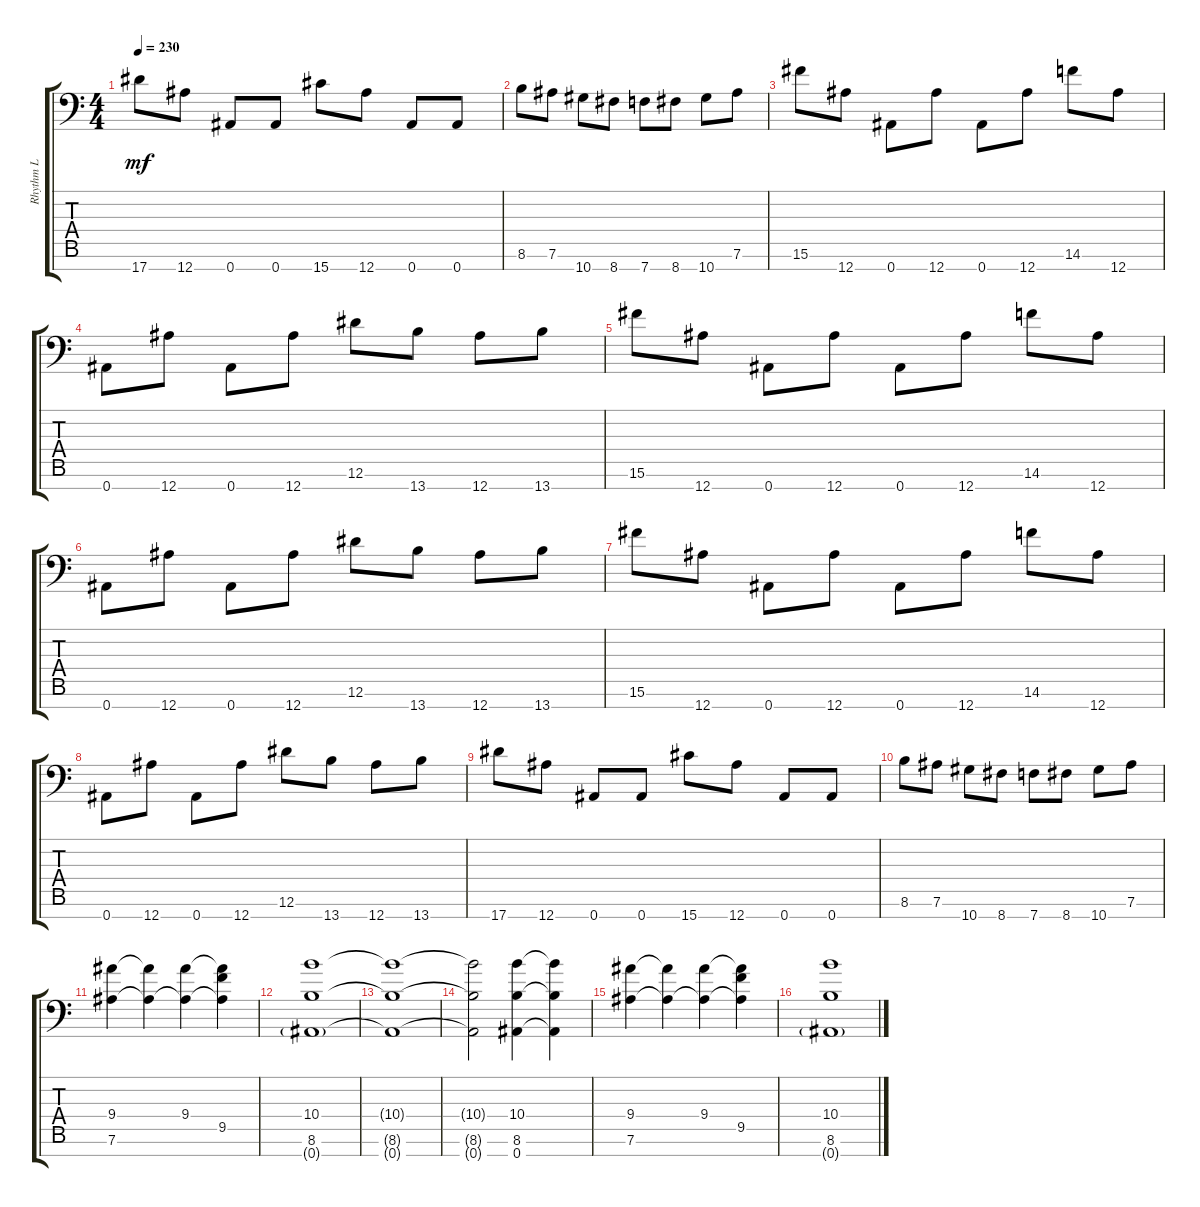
\track ("Rhythm L" "Rhythm L") {instrument distortionguitar}
\staff {score tabs}
\tuning (Eb4 Bb3 Gb3 Db3 Ab2 Eb2 Bb1) {hide}
\ts (4 4)
\tempo 230
\clef f4
\ks c
17.7.8{dy mf} 12.7.8 0.7.8 0.7.8 15.7.8 12.7.8 0.7.8 0.7.8 |
8.6.8 7.6.8 10.7.8 8.7.8 7.7.8 8.7.8 10.7.8 7.6.8 |
15.6.8 12.7.8 0.7.8 12.7.8 0.7.8 12.7.8 14.6.8 12.7.8 |
0.7.8 12.7.8 0.7.8 12.7.8 12.6.8 13.7.8 12.7.8 13.7.8 |
15.6.8 12.7.8 0.7.8 12.7.8 0.7.8 12.7.8 14.6.8 12.7.8 |
0.7.8 12.7.8 0.7.8 12.7.8 12.6.8 13.7.8 12.7.8 13.7.8 |
15.6.8 12.7.8 0.7.8 12.7.8 0.7.8 12.7.8 14.6.8 12.7.8 |
0.7.8 12.7.8 0.7.8 12.7.8 12.6.8 13.7.8 12.7.8 13.7.8 |
17.7.8 12.7.8 0.7.8 0.7.8 15.7.8 12.7.8 0.7.8 0.7.8 |
8.6.8 7.6.8 10.7.8 8.7.8 7.7.8 8.7.8 10.7.8 7.6.8 |
(9.4 7.6).4 (9.4{t} 7.6{t}).4 (9.4 7.6{t}).4 (9.4{t} 9.5 7.6{t}).4 |
(10.4 8.6 0.7{g}).1 |
(10.4{t} 8.6{t} 0.7{t}).1 |
(10.4{t} 8.6{t} 0.7{t}).2 (10.4 8.6 0.7).4 (10.4{t} 8.6{t} 0.7{t}).4 |
(9.4 7.6).4 (9.4{t} 7.6{t}).4 (9.4 7.6{t}).4 (9.4{t} 9.5 7.6{t}).4 |
(10.4 8.6 0.7{g}).1
